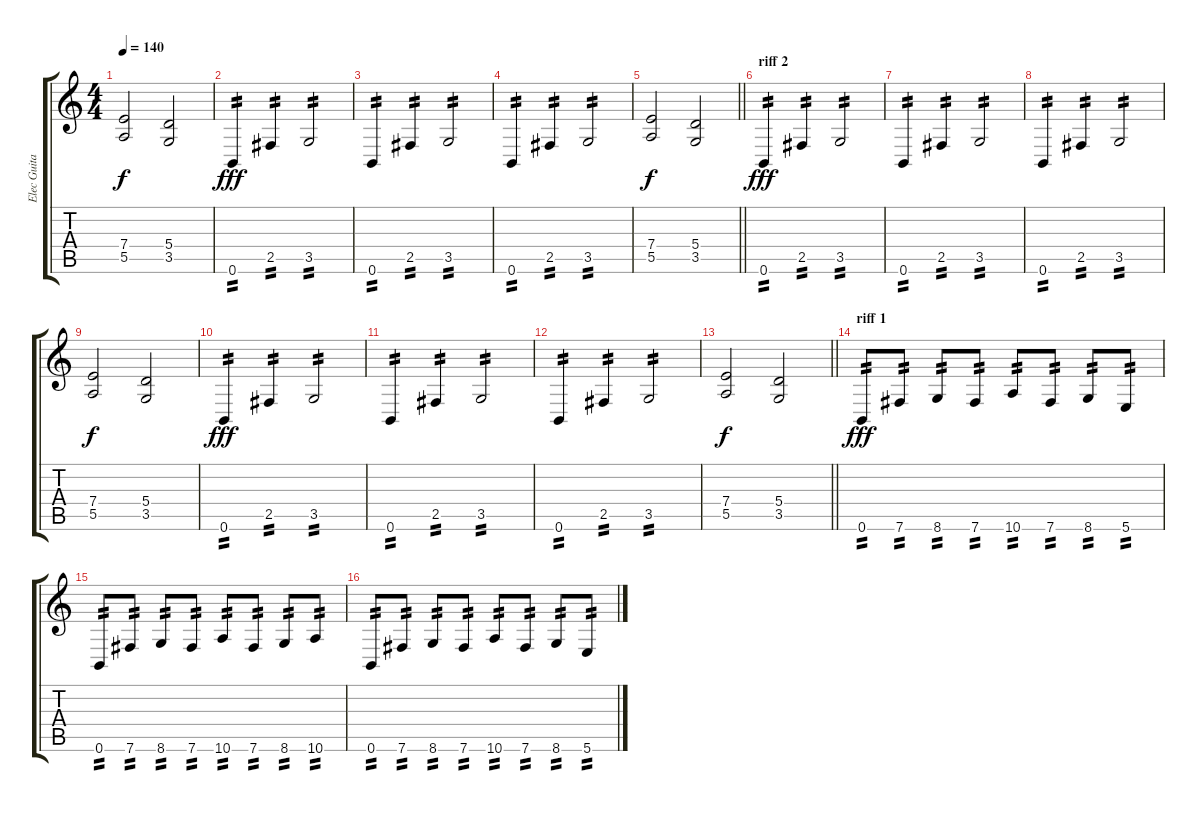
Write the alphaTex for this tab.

\track ("Elec Guitar 2" "Elec Guita") {instrument distortionguitar}
\staff {score tabs}
\tuning (B3 Gb3 D3 A2 E2 B1) {hide}
\ts (4 4)
\tempo 140
\clef g2
\ks c
(7.4 5.5).2{dy f} (5.4 3.5).2 |
0.6.4{tp 2 dy fff} 2.5.4{tp 2} 3.5.2{tp 2} |
0.6.4{tp 2} 2.5.4{tp 2} 3.5.2{tp 2} |
0.6.4{tp 2} 2.5.4{tp 2} 3.5.2{tp 2} |
\barLineRight lightlight
(7.4 5.5).2{dy f} (5.4 3.5).2 |
\section ("" "riff 2")
0.6.4{tp 2 dy fff} 2.5.4{tp 2} 3.5.2{tp 2} |
0.6.4{tp 2} 2.5.4{tp 2} 3.5.2{tp 2} |
0.6.4{tp 2} 2.5.4{tp 2} 3.5.2{tp 2} |
(7.4 5.5).2{dy f} (5.4 3.5).2 |
0.6.4{tp 2 dy fff} 2.5.4{tp 2} 3.5.2{tp 2} |
0.6.4{tp 2} 2.5.4{tp 2} 3.5.2{tp 2} |
0.6.4{tp 2} 2.5.4{tp 2} 3.5.2{tp 2} |
\barLineRight lightlight
(7.4 5.5).2{dy f} (5.4 3.5).2 |
\section ("" "riff 1")
0.6.8{tp 2 dy fff} 7.6.8{tp 2} 8.6.8{tp 2} 7.6.8{tp 2} 10.6.8{tp 2} 7.6.8{tp 2} 8.6.8{tp 2} 5.6.8{tp 2} |
0.6.8{tp 2} 7.6.8{tp 2} 8.6.8{tp 2} 7.6.8{tp 2} 10.6.8{tp 2} 7.6.8{tp 2} 8.6.8{tp 2} 10.6.8{tp 2} |
0.6.8{tp 2} 7.6.8{tp 2} 8.6.8{tp 2} 7.6.8{tp 2} 10.6.8{tp 2} 7.6.8{tp 2} 8.6.8{tp 2} 5.6.8{tp 2}
